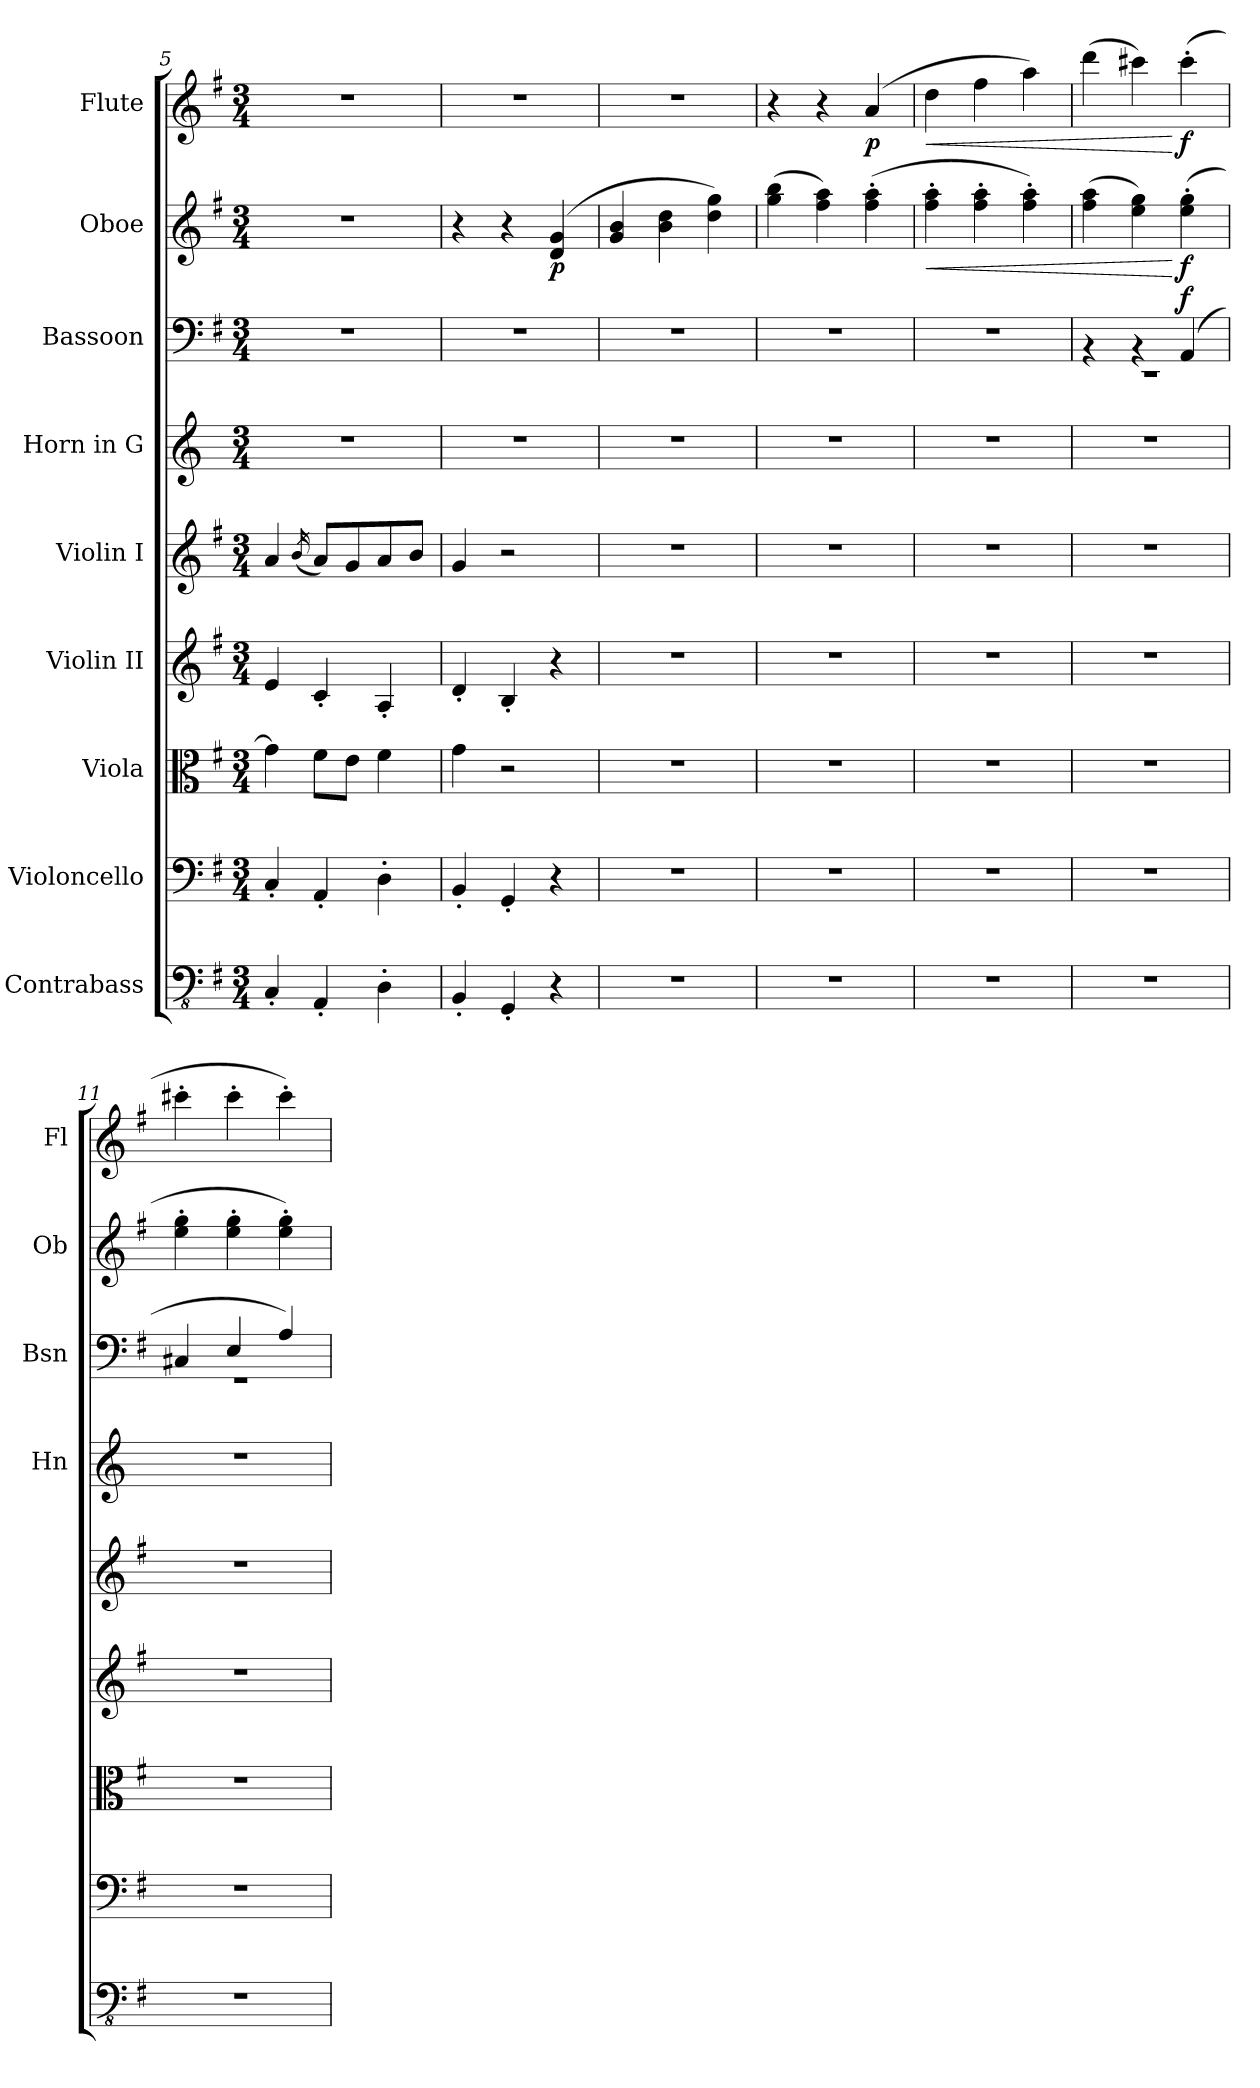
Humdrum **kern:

**kern	**kern	**kern	**kern	**kern	**kern	**kern	**dynam	**kern	**dynam	**kern	**dynam
*part9	*part8	*part7	*part6	*part5	*part4	*part3	*part3	*part2	*part2	*part1	*part1
*staff9	*staff8	*staff7	*staff6	*staff5	*staff4	*staff3	*staff3	*staff2	*staff2	*staff1	*staff1
*I"Contrabass	*I"Violoncello	*I"Viola	*I"Violin II	*I"Violin I	*I"Horn in G	*I"Bassoon	*	*I"Oboe	*	*I"Flute	*
*	*	*	*	*	*I'Hn	*I'Bsn	*	*I'Ob	*	*I'Fl	*
*clefFv4	*clefF4	*clefC3	*clefG2	*clefG2	*clefG2	*clefF4	*	*clefG2	*	*clefG2	*
*	*	*	*	*	*ITrd3c5	*	*	*	*	*	*
*k[f#]	*k[f#]	*k[f#]	*k[f#]	*k[f#]	*k[f#]	*k[f#]	*	*k[f#]	*	*k[f#]	*
*M3/4	*M3/4	*M3/4	*M3/4	*M3/4	*M3/4	*M3/4	*	*M3/4	*	*M3/4	*
=5	=5	=5	=5	=5	=5	=5	=5	=5	=5	=5	=5
4CC'/	4C'/	4g\]	4e/	4a/	2.r	2.r	.	2.r	.	2.r	.
.	.	.	.	(<16qb/	.	.	.	.	.	.	.
4AAA'/	4AA'/	8f#\L	4c'/	8a/L)	.	.	.	.	.	.	.
.	.	8e\J	.	8g/	.	.	.	.	.	.	.
4DD'\	4D'\	4f#\	4A'/	8a/	.	.	.	.	.	.	.
.	.	.	.	8b/J	.	.	.	.	.	.	.
=6	=6	=6	=6	=6	=6	=6	=6	=6	=6	=6	=6
4BBB'/	4BB'/	4g\	4d'/	4g/	2.r	2.r	.	4r	.	2.r	.
4GGG'/	4GG'/	2r	4B'/	2r	.	.	.	4r	.	.	.
!	!	!	!	!	!	!	!	!	!LO:DY:b	!	!
4r	4r	.	4r	.	.	.	.	(>4d/ 4g/	p	.	.
=7	=7	=7	=7	=7	=7	=7	=7	=7	=7	=7	=7
2.r	2.r	2.r	2.r	2.r	2.r	2.r	.	4g/ 4b/	.	2.r	.
.	.	.	.	.	.	.	.	4b\ 4dd\	.	.	.
.	.	.	.	.	.	.	.	4dd\ 4gg\)	.	.	.
=8	=8	=8	=8	=8	=8	=8	=8	=8	=8	=8	=8
2.r	2.r	2.r	2.r	2.r	2.r	2.r	.	(>4gg\ 4bb\	.	4r	.
.	.	.	.	.	.	.	.	4ff#\ 4aa\)	.	4r	.
!	!	!	!	!	!	!	!	!	!	!	!LO:DY:b
.	.	.	.	.	.	.	.	(>4ff#\' 4aa\'	.	(>4a/	p
=9	=9	=9	=9	=9	=9	=9	=9	=9	=9	=9	=9
!	!	!	!	!	!	!	!	!	!LO:HP:b	!	!LO:HP:b
2.r	2.r	2.r	2.r	2.r	2.r	2.r	.	4ff#\' 4aa\'	<	4dd\	<
.	.	.	.	.	.	.	.	4ff#\' 4aa\'	.	4ff#\	.
.	.	.	.	.	.	.	.	4ff#\' 4aa\')	.	4aa\)	.
=10	=10	=10	=10	=10	=10	=10	=10	=10	=10	=10	=10
*	*	*	*	*	*	*^	*	*	*	*	*
2.r	2.r	2.r	2.r	2.r	2.r	4rBB	2.r	.	(>4ff#\ 4aa\	.	(>4ddd\	.
.	.	.	.	.	.	4rBB	.	.	4ee\ 4gg\)	.	4ccc#X\)	.
!	!	!	!	!	!	!	!	!LO:DY:a	!	!LO:DY:n=1:b	!	!LO:DY:n=1:b
.	.	.	.	.	.	(>4AA/	.	f	(>4ee\' 4gg\'	[ f	(>4ccc#'\	[ f
=11	=11	=11	=11	=11	=11	=11	=11	=11	=11	=11	=11	=11
2.r	2.r	2.r	2.r	2.r	2.r	4C#X/	2.r	.	4ee\' 4gg\'	.	4ccc#X'\	.
.	.	.	.	.	.	4E/	.	.	4ee\' 4gg\'	.	4ccc#'\	.
.	.	.	.	.	.	4A/)	.	.	4ee\' 4gg\')	.	4ccc#'\)	.
*	*	*	*	*	*	*v	*v	*	*	*	*	*
=	=	=	=	=	=	=	=	=	=	=	=
*-	*-	*-	*-	*-	*-	*-	*-	*-	*-	*-	*-
